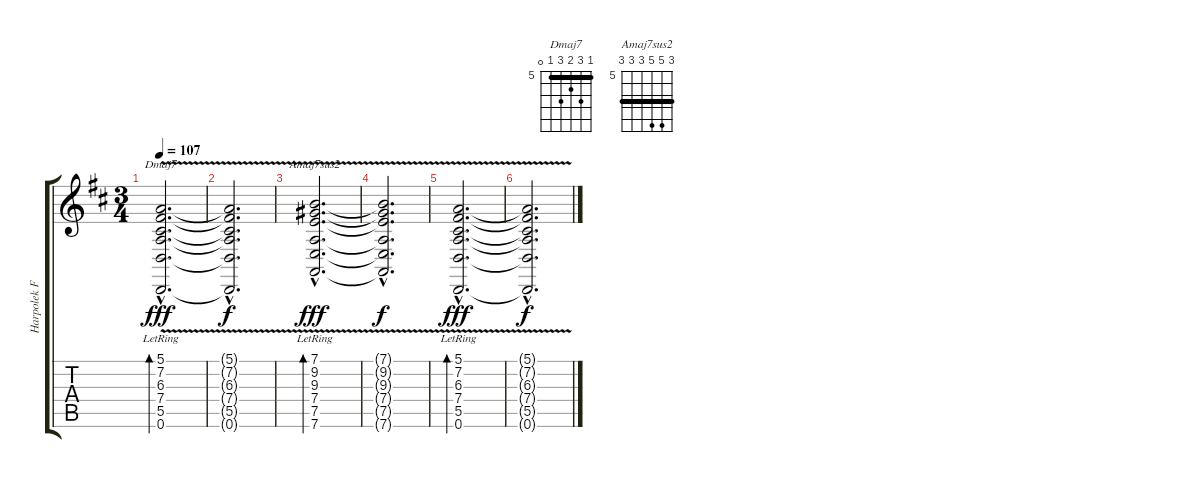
\track ("Harpolek FX" "Harpolek F") {instrument orchestralharp}
\staff {score tabs}
\tuning (E4 B3 G3 D3 A2 D2) {hide}
\chord ("Dmaj7" 5 7 6 7 5 0) {firstfret 5 barre 5}
\chord ("Amaj7sus2" 7 9 9 7 7 7) {firstfret 5 barre 7}
\ts (3 4)
\tempo 107
\clef g2
\ks d
(5.1{v hac lr} 7.2{v hac lr} 6.3{v hac lr} 7.4{v hac lr} 5.5{hac lr} 0.6{hac lr}).2{d bd 120 ch "Dmaj7" dy fff} |
(5.1{hac t} 7.2{hac t} 6.3{hac t} 7.4{hac t} 5.5{hac t} 0.6{hac t}).2{d dy f} |
(7.1{v hac lr} 9.2{v hac lr} 9.3{v hac lr} 7.4{v hac lr} 7.5{v hac lr} 7.6{hac lr}).2{d bd 120 ch "Amaj7sus2" dy fff volume 0} |
(7.1{hac t} 9.2{hac t} 9.3{hac t} 7.4{hac t} 7.5{hac t} 7.6{hac t}).2{d dy f} |
(5.1{v hac lr} 7.2{v hac lr} 6.3{v hac lr} 7.4{v hac lr} 5.5{hac lr} 0.6{hac lr}).2{d bd 120 dy fff} |
(5.1{hac t} 7.2{hac t} 6.3{hac t} 7.4{hac t} 5.5{hac t} 0.6{hac t}).2{d dy f}
